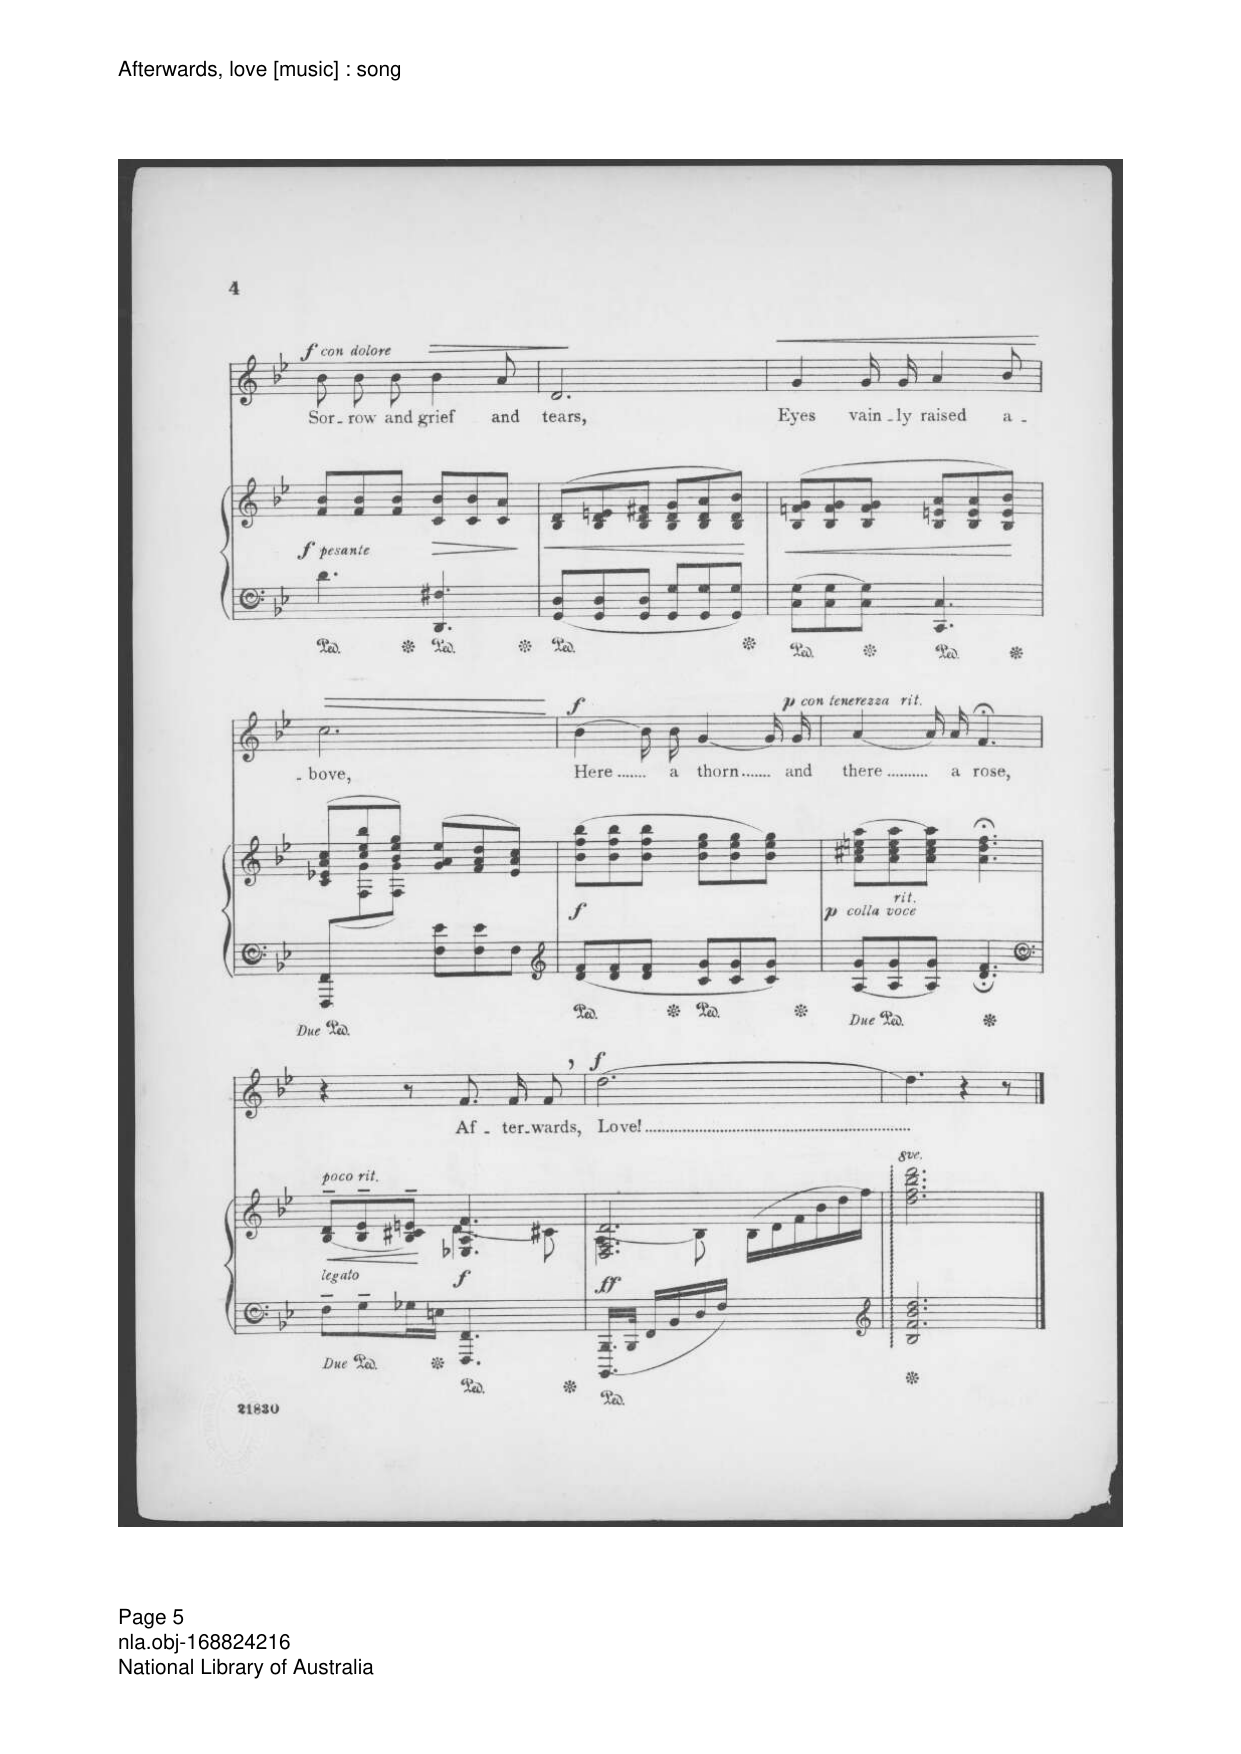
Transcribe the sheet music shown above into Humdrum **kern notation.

**kern	**kern	**dynam	**kern	**text	**dynam
*part2	*part2	*part2	*part1	*part1	*part1
*staff3	*staff2	*staff2/3	*staff1	*staff1	*staff1
*I"Piano	*	*	*I"Voice	*	*
*I'Pno	*	*	*	*	*
*clefF4	*clefG2	*	*clefG2	*	*
*k[b-e-]	*k[b-e-]	*	*k[b-e-]	*	*
*M6/8	*M6/8	*	*M6/8	*	*
=15	=15	=15	=15	=15	=15
!	!	!	!LO:TX:i:t=con dolore	!	!
!	!LO:TX:i:t=pesante	!	!	!	!
!	!	!LO:DY:b	!	!	!LO:DY:a
4.d\	8f/ 8b-/L	f	8b-\L	Sor-	f
.	8f/ 8b-/	.	8b-\	row	.
.	8f/ 8b-/J	.	8b-\J	and	.
!	!	!LO:HP:b	!	!	!LO:HP:b
4.DD/ 4.F#X/	8c/ 8b-/L	>	4b-\	grief	>
.	8c/ 8b-/	.	.	.	.
.	8c/ 8a/J	.	8a/	and	.
.	.	]	.	.	.
=16	=16	=16	=16	=16	=16
!	!	!LO:HP:b	!	!	!
8GG/ 8D/L	(>8B-/ 8d/L	<	2.d/	tears,	.
8GG/ 8D/	8B-/ 8d/ 8en/	.	.	.	.
8GG/ 8D/J	8B-/ 8d/ 8f#X/J	.	.	.	.
8GG/ 8G/L	8B-/ 8d/ 8g/L	.	.	.	.
8GG/ 8G/	8B-/ 8d/ 8a/	.	.	.	.
8GG/ 8G/J	8B-/ 8d/ 8b-/J)	.	.	.	.
.	.	[	.	.	]
=17	=17	=17	=17	=17	=17
!	!	!LO:HP:b	!	!	!LO:HP:b
8C\ 8G\L	(>8B-/ 8fn/ 8g/L	<	4g/	Eyes	<
8C\ 8G\	8B-/ 8f/ 8g/	.	.	.	.
8C\ 8G\J	8B-/ 8f/ 8g/J	.	16g/LL	vain-	.
.	.	.	16g/JJ	-ly	.
4.CC/ 4.C/	8B-/ 8en/ 8a/L	.	4a/	raised	.
.	8B-/ 8e/ 8a/	.	.	.	.
.	8B-/ 8e/ 8b-/J)	.	8b-/	a-	.
.	.	[	.	.	.
=18	=18	=18	=18	=18	=18
*	*^	*	*	*	*
!LO:TX:b:i:t=Due	!	!	!	!	!	!
(8FFF/ 8FF/L	(>8c/ 8e-X/ 8a/ 8cc/L	8ryy	.	2.cc\	-bove,	.
4ryy	8cc/ 8ee-/ 8bb-/	8F\ 8g\)	.	.	.	.
.	8b-/ 8ee-/ 8gg/J)	8F\ 8g\J	.	.	.	.
8F\ 8e-\L	(>8g/ 8a/ 8ee-/L	4.ryy	.	.	.	.
8F\ 8e-\	8f/ 8a/ 8dd/	.	.	.	.	.
8F\J	8e-/ 8a/ 8cc/J)	.	.	.	.	.
*	*v	*v	*	*	*	*
.	.	.	.	.	[
=19	=19	=19	=19	=19	=19
!	!	!LO:DY:b	!	!	!LO:DY:a
8d/ 8f/L	(8b-\ 8ff\ 8bb-\L	f	(4b-\	Here	f
8d/ 8f/	8b-\ 8ff\ 8bb-\	.	.	.	.
8d/ 8f/J	8b-\ 8ff\ 8bb-\J	.	16b-\LL)	.	.
.	.	.	16b-\JJ	a	.
8c/ 8g/L	8b-\ 8ee-\ 8gg\L	.	(4g/	thorn	.
8c/ 8g/	8b-\ 8ee-\ 8gg\	.	.	.	.
!	!	!	!	!	!LO:DY:a
8c/ 8g/J	8b-\ 8ee-\ 8gg\J)	.	16g/LL)	.	p
!	!	!	!LO:TX:i:t=con tenerezza	!	!
.	.	.	16g/JJ	and	.
=20	=20	=20	=20	=20	=20
!	!LO:TX:i:t=colla voce	!	!	!	!
!LO:TX:b:i:t=Due	!	!	!	!	!
!	!	!LO:DY:b	!	!	!
8A/ 8g/L	(8a\ 8cc#X\ 8een\ 8aa\L	p	(4a/	there	.
8A/ 8g/	8a\ 8cc#\ 8ee\ 8aa\	.	.	.	.
!	!	!	!LO:TX:i:t=rit.	!	!
!	!LO:TX:i:t=rit.	!	!	!	!
8A/ 8g/J	8a\ 8cc#\ 8ee\ 8aa\J)	.	16a/LL)	.	.
.	.	.	16a/JJ	a	.
4.d/; 4.f/;	4.a\;< 4.dd\;< 4.ff\;<	.	4.f;</	rose,	.
=21	=21	=21	=21	=21	=21
*clefF4	*	*	*	*	*
!	!LO:TX:i:t=legato	!	!	!	!
!	!LO:TX:i:t=poco rit.	!	!	!	!
!LO:TX:b:i:t=Due	!	!	!	!	!
!	!	!LO:HP:b	!	!	!
*	*^	*	*	*	*
8F~\L	(<8B-/~> 8d/~>L	4.ryy	<	4r	.	.
8G~\	8B-/~> 8e-/~>	.	.	.	.	.
16G-X\L	8B-/~> 8c#X/~> 8en/~>J)	.	.	8r	.	.
16En\JJ	.	.	.	.	.	.
!	!	!	!LO:DY:n=1:b	!	!	!
4.FFF/ 4.FF/	4.E-X/ 4.A/ 4.f/	(4d\	[ f	8.f/L	Af-	.
.	.	.	.	16f/K	-ter-	.
.	.	8c#X\)	.	8f,/J	-wards,	.
=22	=22	=22	=22	=22	=22	=22
!	!	!	!LO:DY:b	!	!	!LO:DY:a
16.BBBB-/ 16.BBB-/LL	2.D/ 2.F/ 2.d/	(4A\	ff	[2.dd\	Love!	f
32BBB-/JJk	.	.	.	.	.	.
16FF/LL	.	.	.	.	.	.
16BB-/	.	.	.	.	.	.
16D/	.	8B-\)	.	.	.	.
16F/JJ	.	.	.	.	.	.
4ryy	.	(>16B-\LL	.	.	.	.
.	.	16d\	.	.	.	.
.	.	16f\	.	.	.	.
.	.	16b-\	.	.	.	.
8ryy	.	16dd\	.	.	.	.
.	.	16ff\JJ)	.	.	.	.
*	*v	*v	*	*	*	*
=23	=23	=23	=23	=23	=23
*	*8va	*	*	*	*
2.B-/ 2.f/ 2.b-/ 2.dd/	2.ddd\ 2.fff\ 2.bbb-\ 2.dddd\	.	4.dd\]	.	.
.	.	.	4r	.	.
.	.	.	8r	.	.
*	*X8va	*	*	*	*
==	==	==	==	==	==
*-	*-	*-	*-	*-	*-
